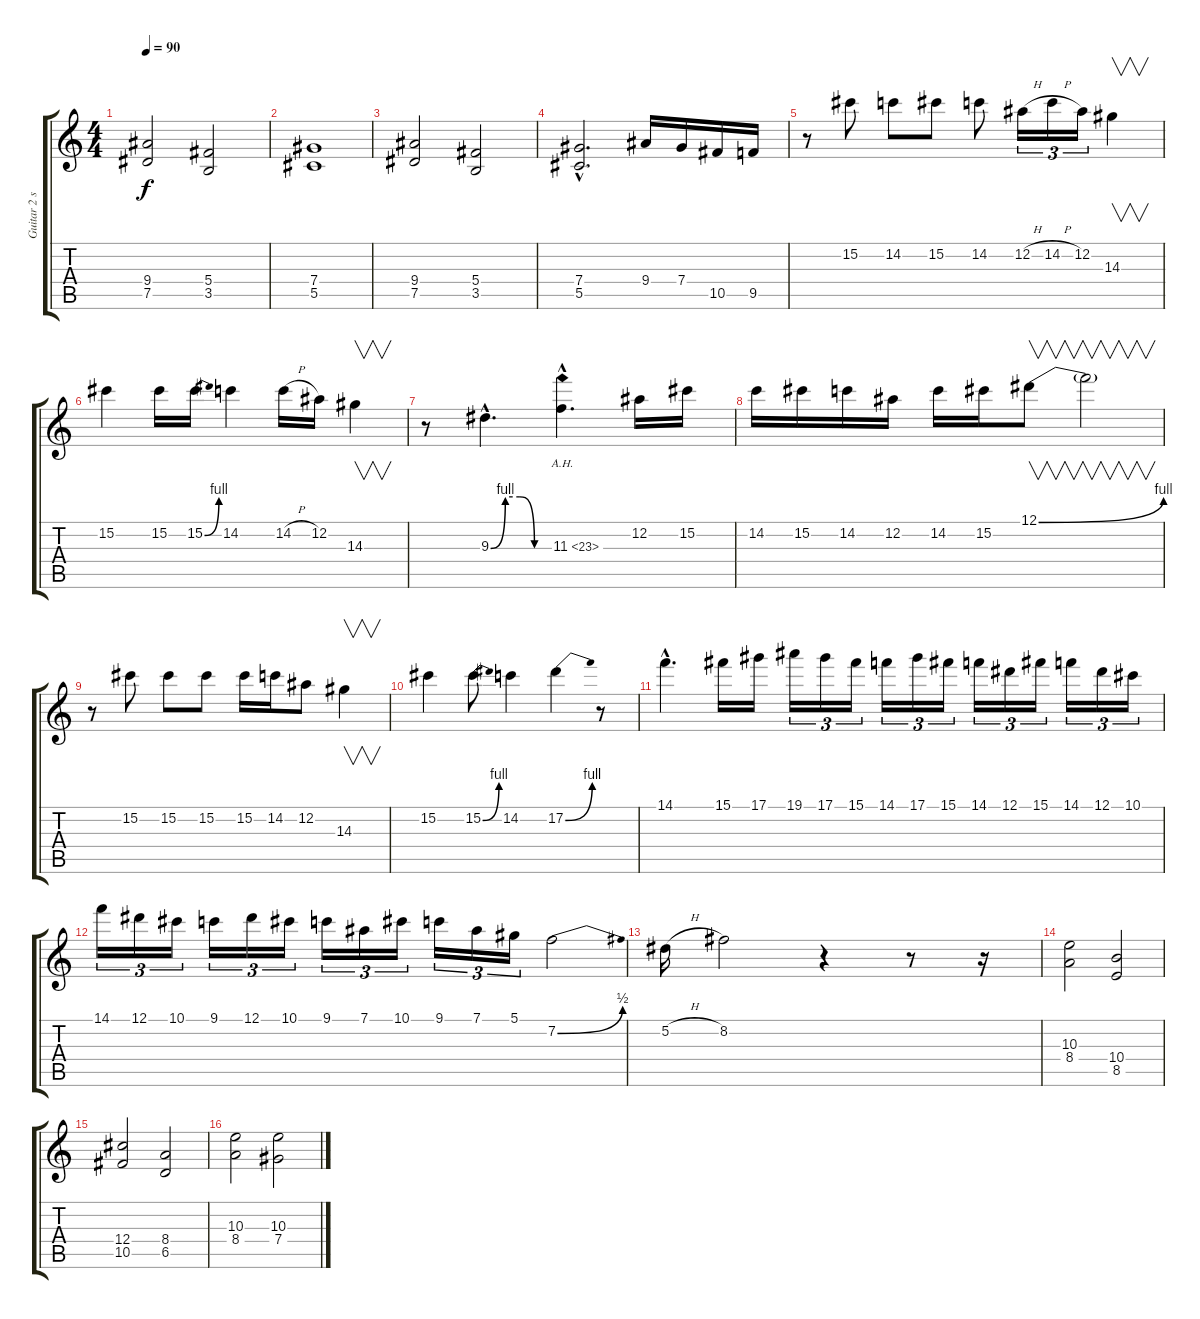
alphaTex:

\track ("Guitar 2 solo" "Guitar 2 s") {instrument distortionguitar}
\staff {score tabs}
\tuning (Eb4 Bb3 Gb3 Db3 Ab2 Eb2) {hide}
\ts (4 4)
\tempo 90
\clef g2
\ks c
(9.4 7.5).2{dy f} (5.4 3.5).2 |
(7.4 5.5).1 |
(9.4 7.5).2 (5.4 3.5).2 |
(7.4{hac} 5.5{hac}).2{d} 9.4.16 7.4.16 10.5.16 9.5.16 |
r.8 15.2.8 14.2.8 15.2.8 14.2.8 12.2{h}.16{tu (3 2)} 14.2{h}.16{tu (3 2)} 12.2.16{tu (3 2)} 14.3.4{v} |
15.2.4 15.2.16 15.2{be (bend 0 0 60 4)}.16 14.2.4 14.2{h}.16 12.2.16 14.3.4{v} |
r.8 9.3{be (custom 0 0 15 4 30 4 45 0 60 0) hac}.4{d} 11.3{ah 12 hac}.4{d} 12.2.16 15.2.16 |
14.2.16 15.2.16 14.2.16 12.2.16 14.2.16 15.2.16 12.1{be (bend 0 0 60 4)}.8{v} 12.1{t}.2{v} |
r.8 15.2.8 15.2.8 15.2.8 15.2.16 14.2.16 12.2.8 14.3.4{v} |
15.2.4 15.2{be (bend 0 0 60 4)}.8 14.2.4 17.2{be (bend 0 0 60 4)}.4 r.8 |
14.1{hac}.4{d} 15.1.16 17.1.16 19.1.16{tu (3 2)} 17.1.16{tu (3 2)} 15.1.16{tu (3 2)} 14.1.16{tu (3 2)} 17.1.16{tu (3 2)} 15.1.16{tu (3 2)} 14.1.16{tu (3 2)} 12.1.16{tu (3 2)} 15.1.16{tu (3 2)} 14.1.16{tu (3 2)} 12.1.16{tu (3 2)} 10.1.16{tu (3 2)} |
14.1.16{tu (3 2)} 12.1.16{tu (3 2)} 10.1.16{tu (3 2)} 9.1.16{tu (3 2)} 12.1.16{tu (3 2)} 10.1.16{tu (3 2)} 9.1.16{tu (3 2)} 7.1.16{tu (3 2)} 10.1.16{tu (3 2)} 9.1.16{tu (3 2)} 7.1.16{tu (3 2)} 5.1.16{tu (3 2)} 7.2{be (bend 0 0 60 2)}.2 |
5.2{h}.16 8.2.2 r.4 r.8 r.16 |
(10.3 8.4).2 (10.4 8.5).2 |
(12.4 10.5).2 (8.4 6.5).2 |
(10.3 8.4).2 (10.3 7.4).2
